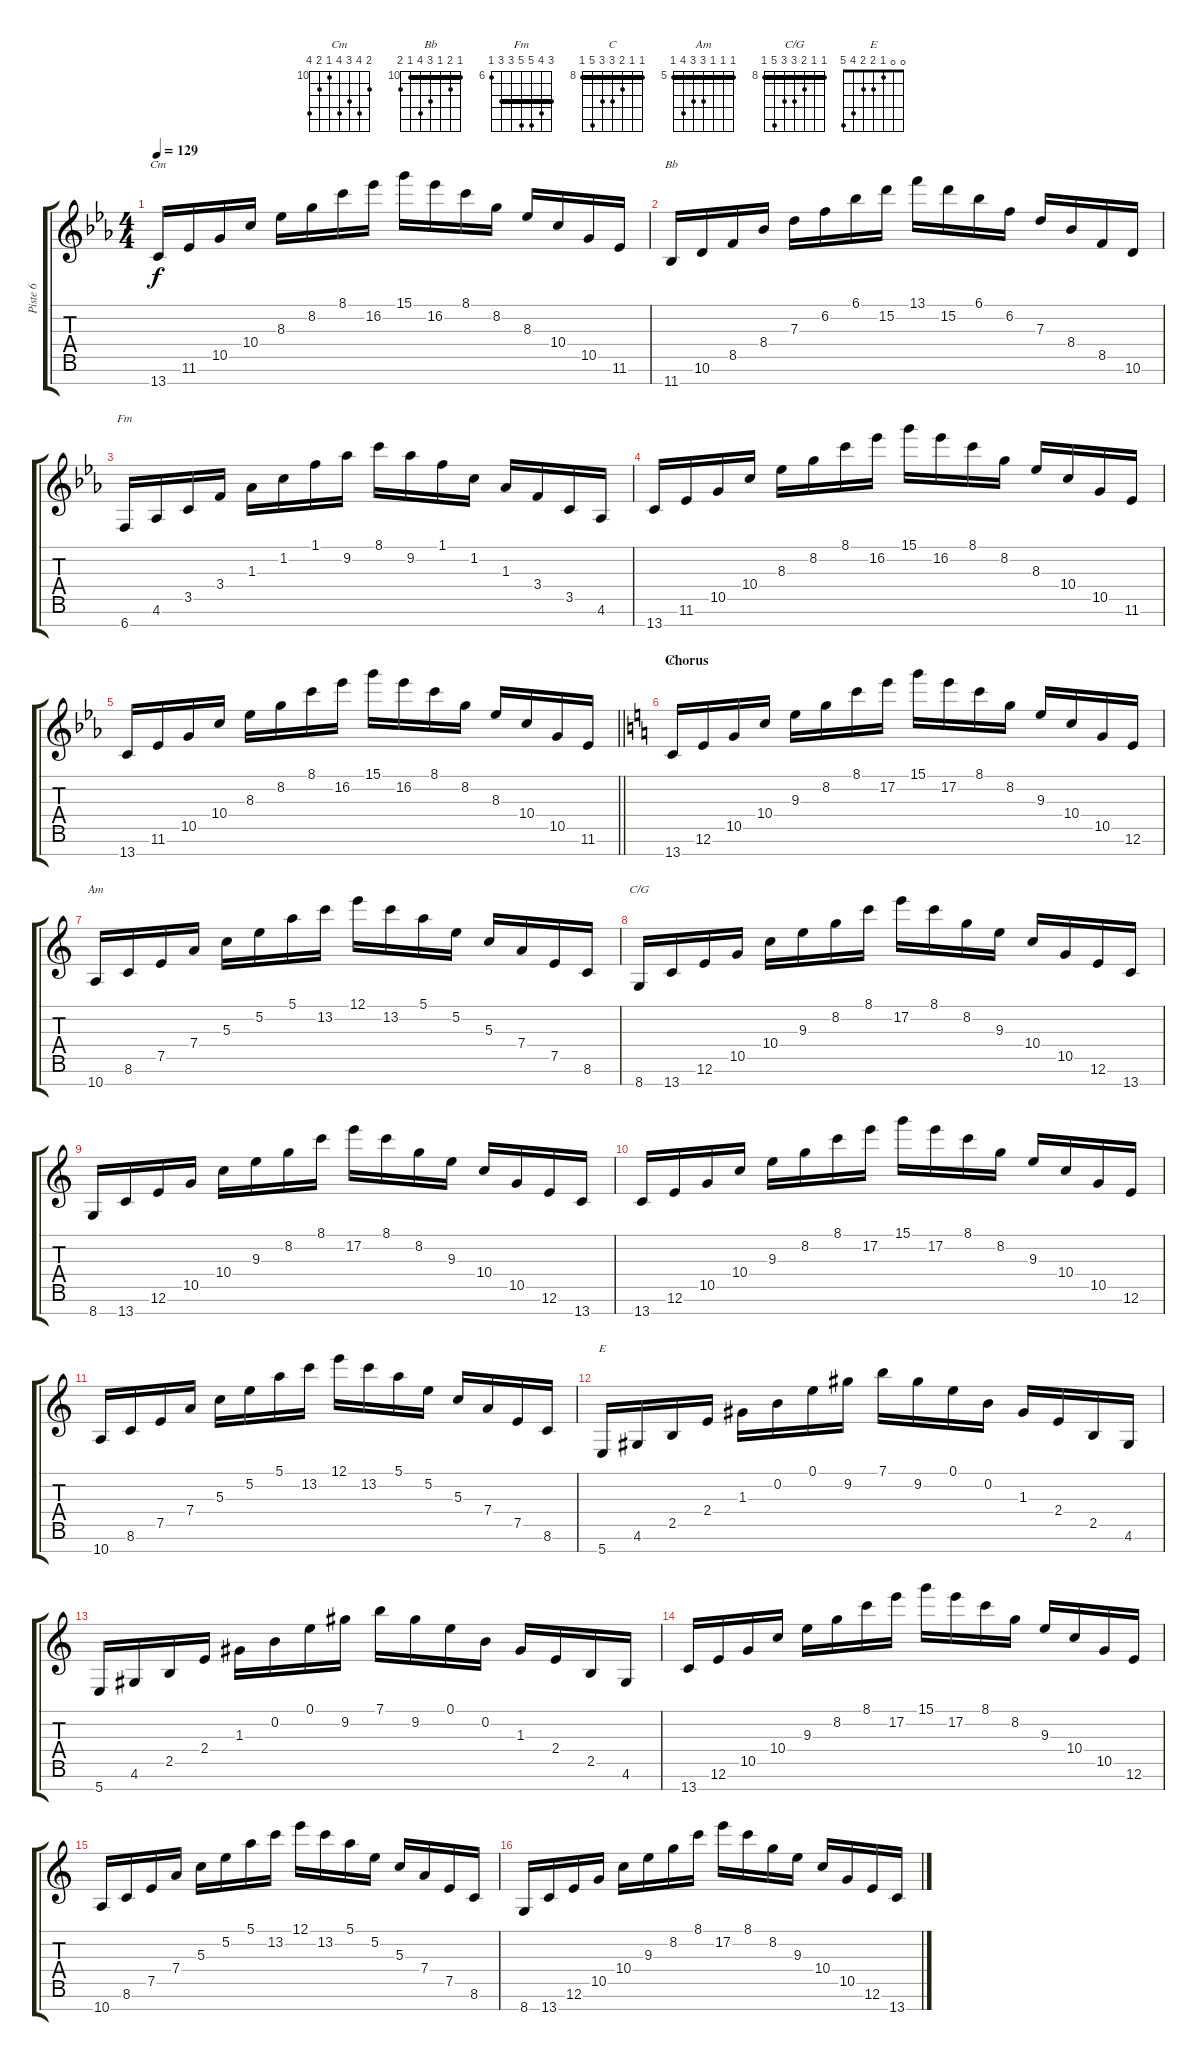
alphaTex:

\track ("Piste 6" "Piste 6") {instrument stringensemble1}
\staff {score tabs}
\tuning (E5 B4 G4 D4 A3 E3 B2) {hide}
\chord ("Cm" 11 13 12 13 10 11 13) {firstfret 10}
\chord ("Bb" 10 11 10 12 13 10 11) {firstfret 10 barre 10}
\chord ("Fm" 8 9 10 10 8 8 6) {firstfret 6 barre 8}
\chord ("C" 8 8 9 10 10 12 8) {firstfret 8 barre 8}
\chord ("Am" 5 5 5 7 7 8 5) {firstfret 5 barre 5}
\chord ("C/G" 8 8 9 10 10 12 8) {firstfret 8 barre 8}
\chord ("E" 0 0 1 2 2 4 5)
\ts (4 4)
\tempo 129
\clef g2
\ks eb
13.7.16{ch "Cm" dy f} 11.6.16 10.5.16 10.4.16 8.3.16 8.2.16 8.1.16 16.2.16 15.1.16 16.2.16 8.1.16 8.2.16 8.3.16 10.4.16 10.5.16 11.6.16 |
11.7.16{ch "Bb"} 10.6.16 8.5.16 8.4.16 7.3.16 6.2.16 6.1.16 15.2.16 13.1.16 15.2.16 6.1.16 6.2.16 7.3.16 8.4.16 8.5.16 10.6.16 |
6.7.16{ch "Fm"} 4.6.16 3.5.16 3.4.16 1.3.16 1.2.16 1.1.16 9.2.16 8.1.16 9.2.16 1.1.16 1.2.16 1.3.16 3.4.16 3.5.16 4.6.16 |
13.7.16 11.6.16 10.5.16 10.4.16 8.3.16 8.2.16 8.1.16 16.2.16 15.1.16 16.2.16 8.1.16 8.2.16 8.3.16 10.4.16 10.5.16 11.6.16 |
\barLineRight lightlight
13.7.16 11.6.16 10.5.16 10.4.16 8.3.16 8.2.16 8.1.16 16.2.16 15.1.16 16.2.16 8.1.16 8.2.16 8.3.16 10.4.16 10.5.16 11.6.16 |
\section ("" "Chorus")
\ks c
13.7.16{ch "C"} 12.6.16 10.5.16 10.4.16 9.3.16 8.2.16 8.1.16 17.2.16 15.1.16 17.2.16 8.1.16 8.2.16 9.3.16 10.4.16 10.5.16 12.6.16 |
10.7.16{ch "Am"} 8.6.16 7.5.16 7.4.16 5.3.16 5.2.16 5.1.16 13.2.16 12.1.16 13.2.16 5.1.16 5.2.16 5.3.16 7.4.16 7.5.16 8.6.16 |
8.7.16{ch "C/G"} 13.7.16 12.6.16 10.5.16 10.4.16 9.3.16 8.2.16 8.1.16 17.2.16 8.1.16 8.2.16 9.3.16 10.4.16 10.5.16 12.6.16 13.7.16 |
8.7.16 13.7.16 12.6.16 10.5.16 10.4.16 9.3.16 8.2.16 8.1.16 17.2.16 8.1.16 8.2.16 9.3.16 10.4.16 10.5.16 12.6.16 13.7.16 |
13.7.16 12.6.16 10.5.16 10.4.16 9.3.16 8.2.16 8.1.16 17.2.16 15.1.16 17.2.16 8.1.16 8.2.16 9.3.16 10.4.16 10.5.16 12.6.16 |
10.7.16 8.6.16 7.5.16 7.4.16 5.3.16 5.2.16 5.1.16 13.2.16 12.1.16 13.2.16 5.1.16 5.2.16 5.3.16 7.4.16 7.5.16 8.6.16 |
5.7.16{ch "E"} 4.6.16 2.5.16 2.4.16 1.3.16 0.2.16 0.1.16 9.2.16 7.1.16 9.2.16 0.1.16 0.2.16 1.3.16 2.4.16 2.5.16 4.6.16 |
5.7.16 4.6.16 2.5.16 2.4.16 1.3.16 0.2.16 0.1.16 9.2.16 7.1.16 9.2.16 0.1.16 0.2.16 1.3.16 2.4.16 2.5.16 4.6.16 |
13.7.16 12.6.16 10.5.16 10.4.16 9.3.16 8.2.16 8.1.16 17.2.16 15.1.16 17.2.16 8.1.16 8.2.16 9.3.16 10.4.16 10.5.16 12.6.16 |
10.7.16 8.6.16 7.5.16 7.4.16 5.3.16 5.2.16 5.1.16 13.2.16 12.1.16 13.2.16 5.1.16 5.2.16 5.3.16 7.4.16 7.5.16 8.6.16 |
8.7.16 13.7.16 12.6.16 10.5.16 10.4.16 9.3.16 8.2.16 8.1.16 17.2.16 8.1.16 8.2.16 9.3.16 10.4.16 10.5.16 12.6.16 13.7.16
